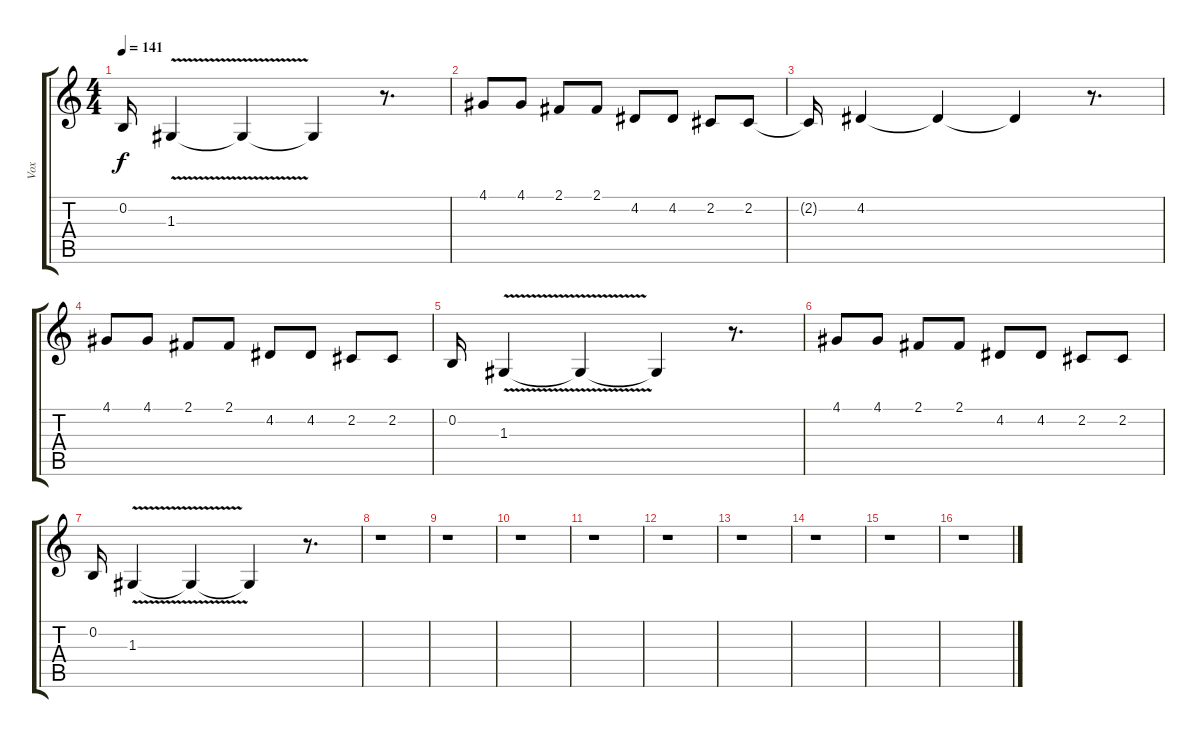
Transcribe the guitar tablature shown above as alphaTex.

\track ("Vox" "Vox") {instrument lead2sawtooth}
\staff {score tabs}
\tuning (E4 B3 G3 D3 A2 E2) {hide}
\ts (4 4)
\tempo 141
\clef g2
\ks c
0.2.16{dy f} 1.3{v}.4 1.3{t}.4 1.3{t}.4 r.8{d} |
4.1.8 4.1.8 2.1.8 2.1.8 4.2.8 4.2.8 2.2.8 2.2.8 |
2.2{t}.16 4.2.4 4.2{t}.4 4.2{t}.4 r.8{d} |
4.1.8 4.1.8 2.1.8 2.1.8 4.2.8 4.2.8 2.2.8 2.2.8 |
0.2.16 1.3{v}.4 1.3{t}.4 1.3{t}.4 r.8{d} |
4.1.8 4.1.8 2.1.8 2.1.8 4.2.8 4.2.8 2.2.8 2.2.8 |
0.2.16 1.3{v}.4 1.3{t}.4 1.3{t}.4 r.8{d} |
r.1 |
r.1 |
r.1 |
r.1 |
r.1 |
r.1 |
r.1 |
r.1 |
r.1
